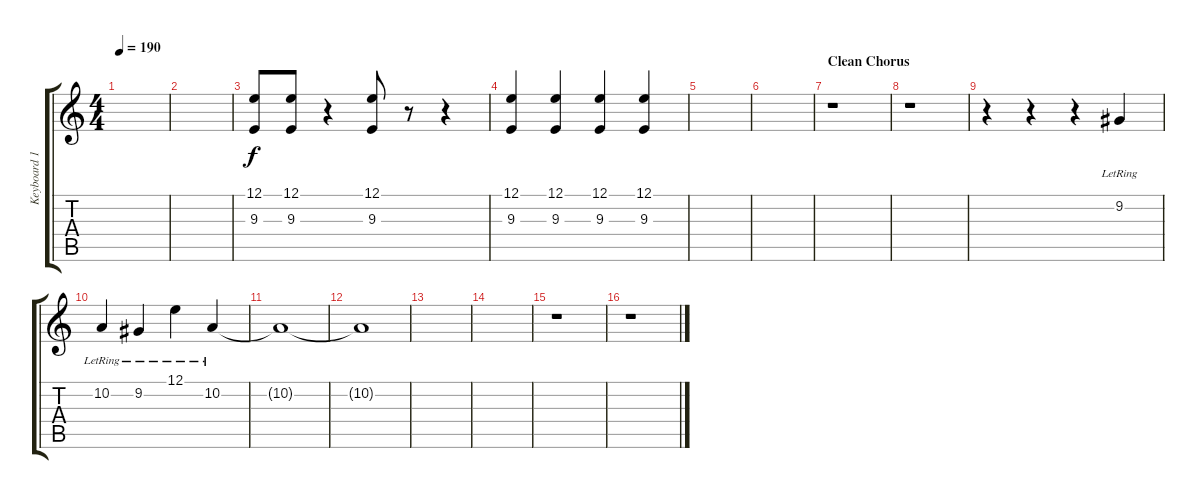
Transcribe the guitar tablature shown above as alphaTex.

\track ("Keyboard 1" "Keyboard 1") {instrument electricgrandpiano}
\staff {score tabs}
\tuning (E4 B3 G3 D3 A2 D2) {hide}
\ts (4 4)
\tempo 190
\clef g2
\ks c
|
|
(12.1 9.3).8{volume 15 instrument lead2sawtooth} (12.1 9.3).8 r.4 (12.1 9.3).8 r.8 r.4 |
(12.1 9.3).4 (12.1 9.3).4 (12.1 9.3).4 (12.1 9.3).4 |
|
|
\section ("" "Clean Chorus")
r.1 |
r.1 |
r.4 r.4 r.4 9.2{lr}.4{instrument pad5bowed} |
10.2{lr}.4 9.2{lr}.4 12.1{lr}.4 10.2{lr}.4 |
10.2{t}.1 |
10.2{t}.1 |
|
|
r.1 |
r.1
